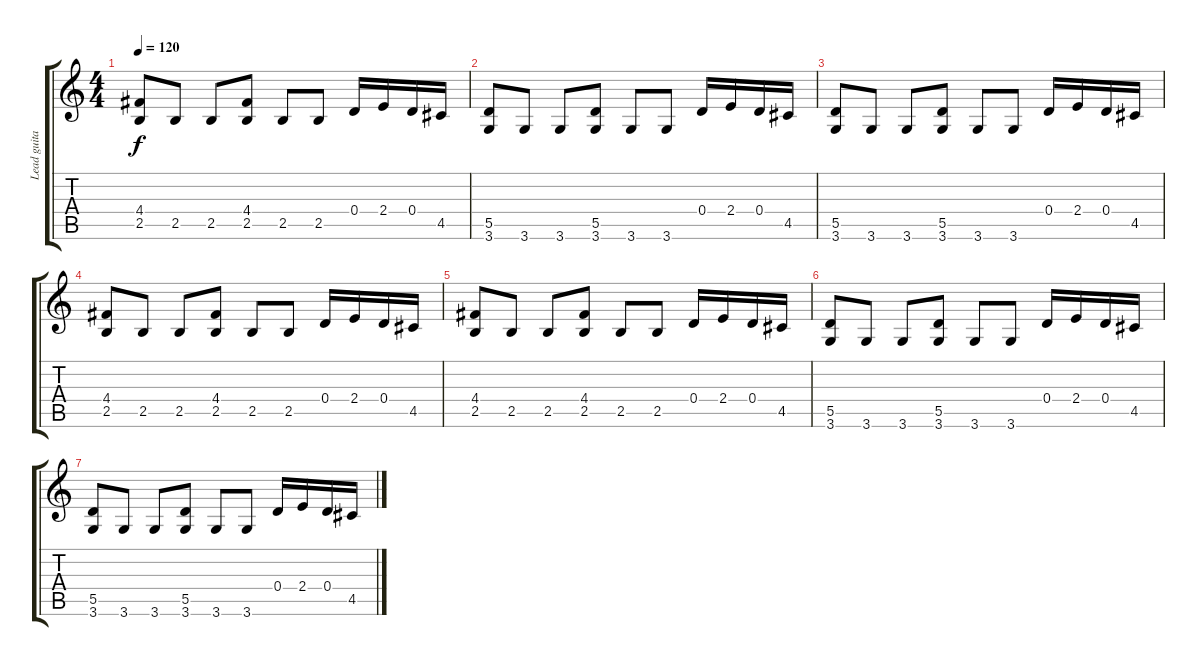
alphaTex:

\track ("Lead guitar" "Lead guita") {instrument distortionguitar}
\staff {score tabs}
\tuning (E4 B3 G3 D3 A2 E2) {hide}
\ts (4 4)
\tempo 120
\clef g2
\ks c
(4.4 2.5).8{dy f} 2.5.8 2.5.8 (4.4 2.5).8 2.5.8 2.5.8 0.4.16 2.4.16 0.4.16 4.5.16 |
(5.5 3.6).8 3.6.8 3.6.8 (5.5 3.6).8 3.6.8 3.6.8 0.4.16 2.4.16 0.4.16 4.5.16 |
(5.5 3.6).8 3.6.8 3.6.8 (5.5 3.6).8 3.6.8 3.6.8 0.4.16 2.4.16 0.4.16 4.5.16 |
(4.4 2.5).8 2.5.8 2.5.8 (4.4 2.5).8 2.5.8 2.5.8 0.4.16 2.4.16 0.4.16 4.5.16 |
(4.4 2.5).8 2.5.8 2.5.8 (4.4 2.5).8 2.5.8 2.5.8 0.4.16 2.4.16 0.4.16 4.5.16 |
(5.5 3.6).8 3.6.8 3.6.8 (5.5 3.6).8 3.6.8 3.6.8 0.4.16 2.4.16 0.4.16 4.5.16 |
(5.5 3.6).8 3.6.8 3.6.8 (5.5 3.6).8 3.6.8 3.6.8 0.4.16 2.4.16 0.4.16 4.5.16
